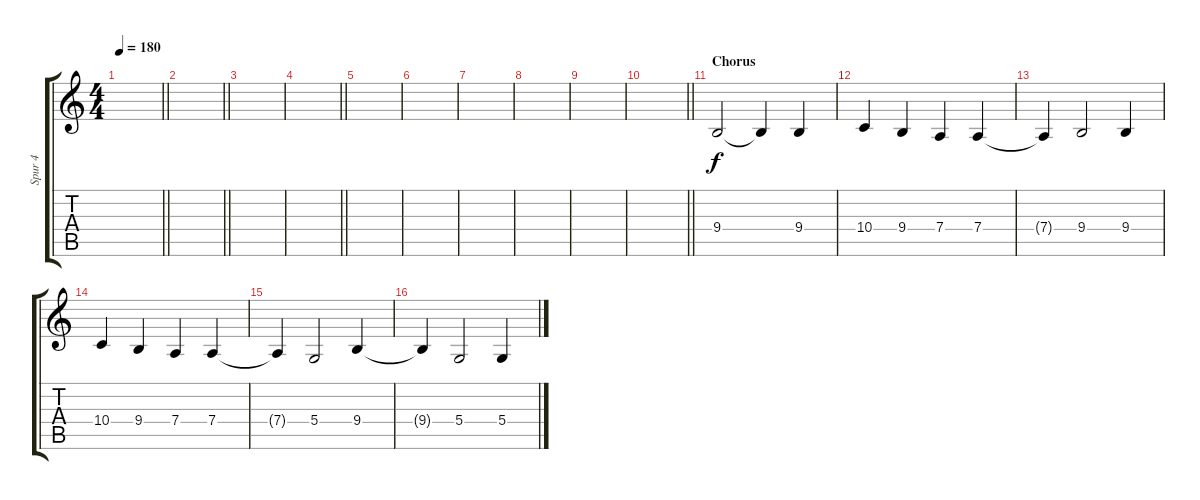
\track ("Spur 4" "Spur 4") {instrument tenorsax}
\staff {score tabs}
\tuning (E4 B3 G3 D3 A2 E2) {hide}
\ts (4 4)
\tempo 180
\clef g2
\barLineRight lightlight
\ks c
|
\barLineRight lightlight
|
|
\barLineRight lightlight
|
|
|
|
|
|
\barLineRight lightlight
|
\section ("" "Chorus")
9.4.2 9.4{t}.4 9.4.4 |
10.4.4 9.4.4 7.4.4 7.4.4 |
7.4{t}.4 9.4.2 9.4.4 |
10.4.4 9.4.4 7.4.4 7.4.4 |
7.4{t}.4 5.4.2 9.4.4 |
9.4{t}.4 5.4.2 5.4.4
